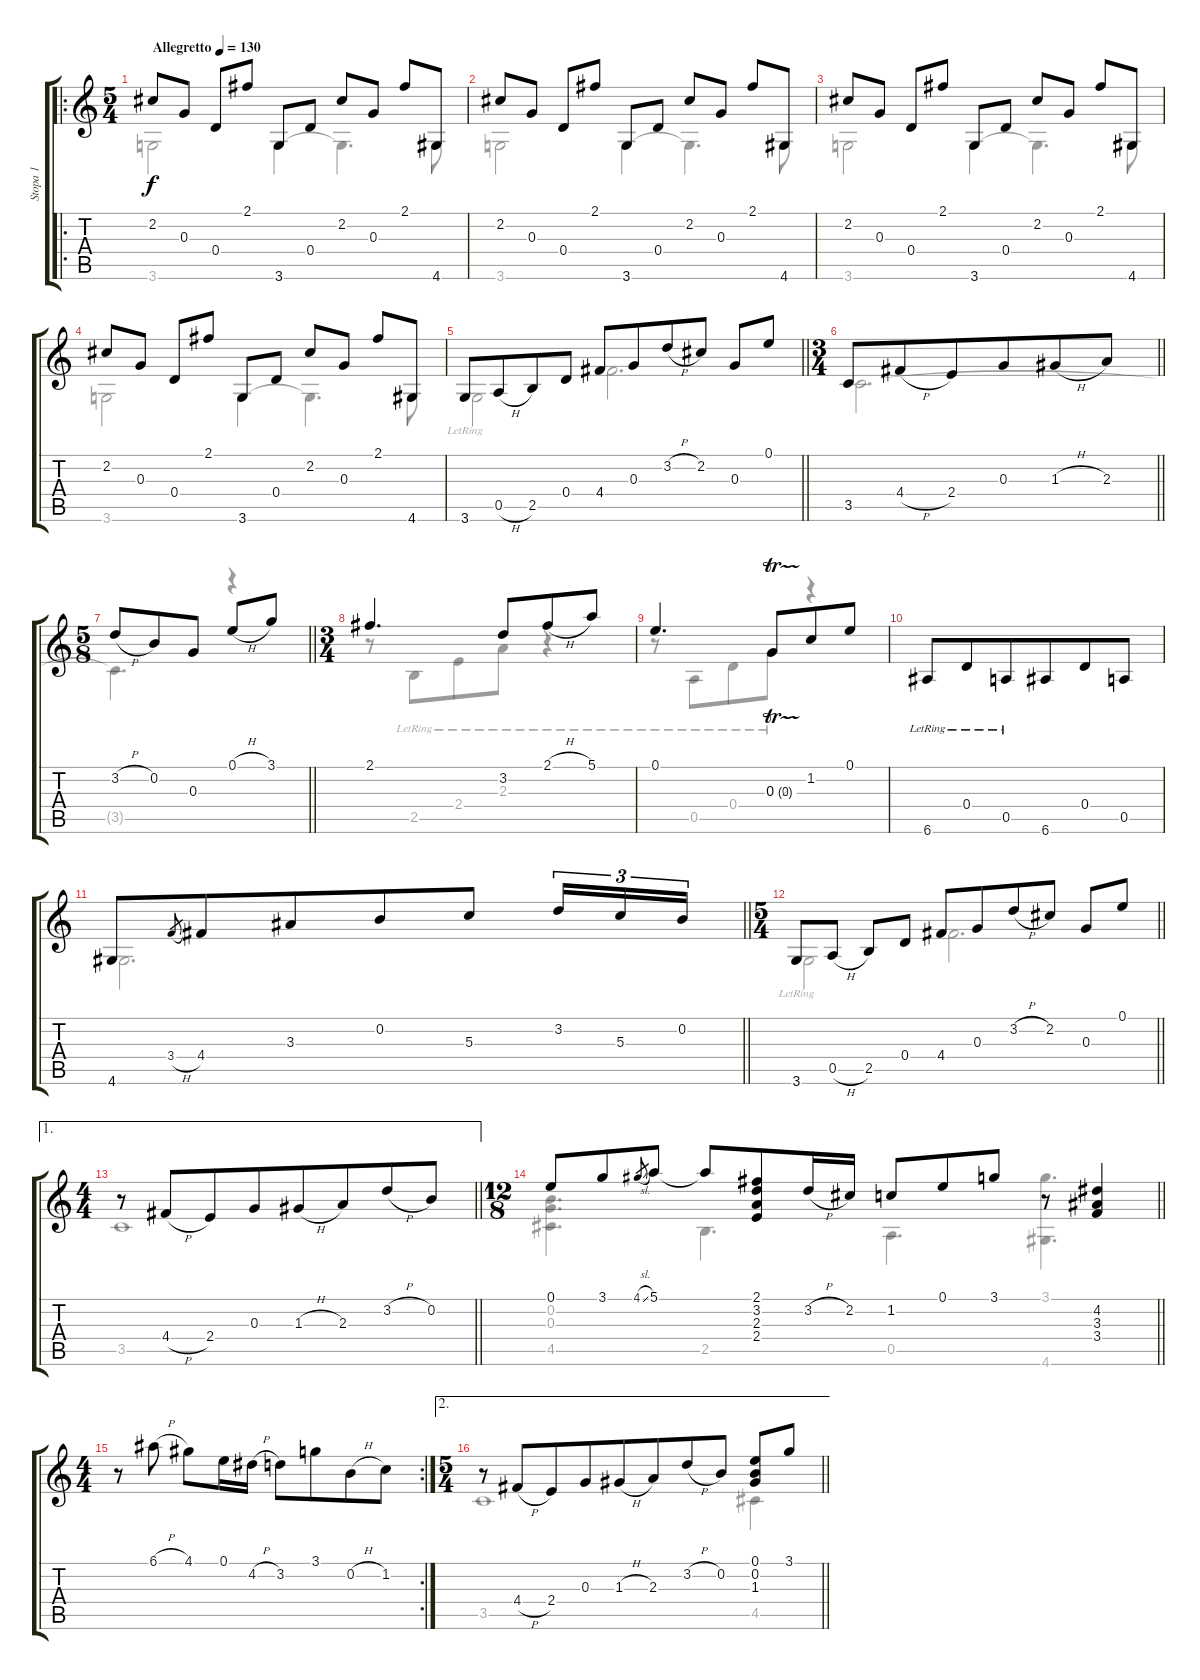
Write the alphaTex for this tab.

\track ("Stopa 1" "Stopa 1") {instrument acousticguitarnylon}
\staff {score tabs}
\tuning (E4 B3 G3 D3 A2 E2) {hide}
\voice
\ro
\ts (5 4)
\tempo (130 "Allegretto")
\clef g2
\ks c
2.2.8{dy f instrument acousticguitarnylon} 0.3.8 0.4.8 2.1.8 3.6.8 0.4.8 2.2.8 0.3.8 2.1.8 4.6.8 |
2.2.8 0.3.8 0.4.8 2.1.8 3.6.8 0.4.8 2.2.8 0.3.8 2.1.8 4.6.8 |
2.2.8 0.3.8 0.4.8 2.1.8 3.6.8 0.4.8 2.2.8 0.3.8 2.1.8 4.6.8 |
2.2.8 0.3.8 0.4.8 2.1.8 3.6.8 0.4.8 2.2.8 0.3.8 2.1.8 4.6.8 |
\barLineRight lightlight
3.6.8{beam merge} 0.5{h}.8{beam merge} 2.5.8{beam merge} 0.4.8{beam split} 4.4.8{beam merge} 0.3.8{beam merge} 3.2{h}.8 2.2.8 0.3.8 0.1.8 |
\ts (3 4)
\barLineRight lightlight
3.5.8 4.4{h}.8{beam merge} 2.4.8 0.3.8{beam merge} 1.3{h}.8 2.3.8 |
\ts (5 8)
\barLineRight lightlight
3.2{h}.8 0.2.8 0.3.8 0.1{h}.8 3.1.8 |
\ts (3 4)
2.1.4{d} 3.2.8{beam merge} 2.1{h}.8 5.1.8 |
0.1.4{d} 0.3{tr (0 32)}.8{beam merge} 1.2.8 0.1.8 |
6.6{lr}.8 0.4{lr}.8{beam merge} 0.5{lr}.8 6.6.8{beam merge} 0.4.8 0.5.8 |
\barLineRight lightlight
4.6.8 3.4{h}.8{gr} 4.4.8{beam merge} 3.3.8 0.2.8{beam merge} 5.3.8 3.2.16{tu (3 2)} 5.3.16{tu (3 2)} 0.2.16{tu (3 2)} |
\ts (5 4)
\barLineRight lightlight
3.6.8 0.5{h}.8 2.5.8 0.4.8{beam split} 4.4.8{beam merge} 0.3.8{beam merge} 3.2{h}.8 2.2.8 0.3.8 0.1.8 |
\ae 1
\ts (4 4)
\barLineRight lightlight
r.8 4.4{h}.8{beam merge} 2.4.8 0.3.8{beam merge} 1.3{h}.8 2.3.8{beam merge} 3.2{h}.8 0.2.8 |
\ts (12 8)
\barLineRight lightlight
0.1.8 3.1.8 4.1{sl}.8{gr} 5.1.8 5.1{t}.8 (2.1 3.2 2.3 2.4).8 3.2{h}.16 2.2.16 1.2.8 0.1.8 3.1.8 r.8 (4.2 3.3 3.4).4 |
\rc 2
\ts (4 4)
r.8 6.1{h}.8 4.1.8 0.1.16 4.2{h}.16 3.2.8 3.1.8{beam merge} 0.2{h}.8 1.2.8 |
\ae 2
\ts (5 4)
\barLineRight lightlight
r.8 4.4{h}.8{beam merge} 2.4.8 0.3.8{beam merge} 1.3{h}.8 2.3.8{beam merge} 3.2{h}.8 0.2.8{beam split} (0.1 0.2 1.3).8{beam merge} 3.1.8
\voice
\clef g2
\ottava regular
\simile none
\ks c
3.6.2{dy f} 3.6.4 3.6{t}.4{d} 4.6.8 |
3.6.2 3.6.4 3.6{t}.4{d} 4.6.8 |
3.6.2 3.6.4 3.6{t}.4{d} 4.6.8 |
3.6.2 3.6.4 3.6{t}.4{d} 4.6.8 |
\barLineRight lightlight
3.6{lr}.2 4.4.2{d} |
\barLineRight lightlight
3.5.2{d} |
\barLineRight lightlight
3.5{t}.4{d} r.4 |
r.8 2.5{lr}.8{beam merge} 2.4{lr}.8 2.3{lr}.8 r.4 |
r.8 0.5{lr}.8{beam merge} 0.4{lr}.8 0.3{tr (2 32) lr}.8 r.4 |
|
\barLineRight lightlight
4.6.2{d} |
\barLineRight lightlight
3.6{lr}.2 4.4.2{d} |
\barLineRight lightlight
3.5.1 |
\barLineRight lightlight
(0.2 0.3 4.5).4{d} 2.5.4{d} 0.5.4{d} (3.1 4.6).4{d} |
|
\barLineRight lightlight
3.5.1 4.5.4
